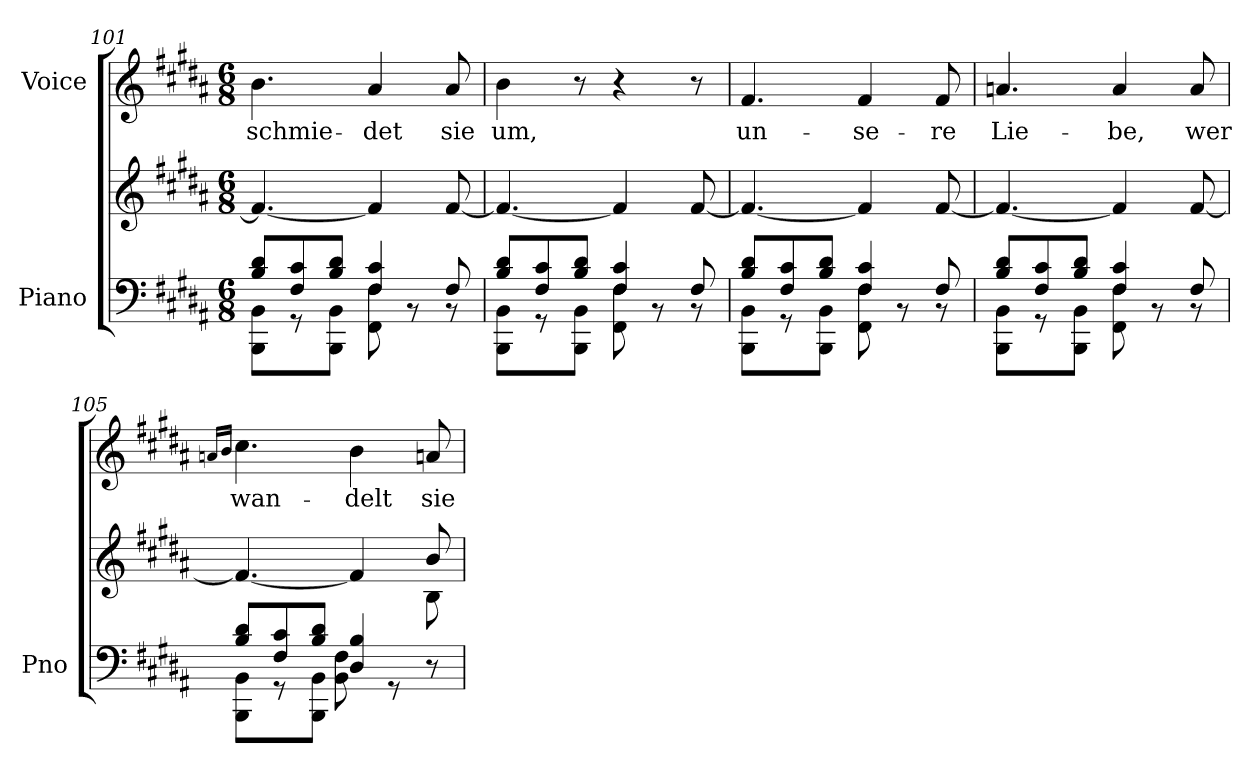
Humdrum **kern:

**kern	**kern	**kern	**text
*part2	*part2	*part1	*part1
*staff3	*staff2	*staff1	*staff1
*I"Piano	*	*I"Voice	*
*I'Pno	*	*	*
*clefF4	*clefG2	*clefG2	*
*k[f#c#g#d#a#]	*k[f#c#g#d#a#]	*k[f#c#g#d#a#]	*
*M6/8	*M6/8	*M6/8	*
=101	=101	=101	=101
*^	*	*	*
8B/ 8d#/L	8BBB\ 8BB\L	4.f#/_	4.b\	schmie-
8F#/ 8c#/	8r	.	.	.
8B/ 8d#/J	8BBB\ 8BB\J	.	.	.
4F#/ 4c#/	8FF#\ 8F#\	4f#/]	4a#/	-det
.	8r	.	.	.
8F#/	8r	[>8f#/	8a#/	sie
=102	=102	=102	=102	=102
8B/ 8d#/L	8BBB\ 8BB\L	4.f#/_	4b\	um,
8F#/ 8c#/	8r	.	.	.
8B/ 8d#/J	8BBB\ 8BB\J	.	8r	.
4F#/ 4c#/	8FF#\ 8F#\	4f#/]	4r	.
.	8r	.	.	.
8F#/	8r	[>8f#/	8r	.
=103	=103	=103	=103	=103
8B/ 8d#/L	8BBB\ 8BB\L	4.f#/_	4.f#/	un-
8F#/ 8c#/	8r	.	.	.
8B/ 8d#/J	8BBB\ 8BB\J	.	.	.
4F#/ 4c#/	8FF#\ 8F#\	4f#/]	4f#/	-se-
.	8r	.	.	.
8F#/	8r	[>8f#/	8f#/	-re
=104	=104	=104	=104	=104
8B/ 8d#/L	8BBB\ 8BB\L	4.f#/_	4.an/	Lie-
8F#/ 8c#/	8r	.	.	.
8B/ 8d#/J	8BBB\ 8BB\J	.	.	.
4F#/ 4c#/	8FF#\ 8F#\	4f#/]	4a/	-be,
.	8r	.	.	.
8F#/	8r	[>8f#/	8a/	wer
=105	=105	=105	=105	=105
.	.	.	16qan/LL	.
.	.	.	16qb/JJ	.
*	*	*^	*	*
8B/ 8d#/L	8BBB\ 8BB\L	4.f#/_	8ryy	4.cc#\	wan-
*	*	*v	*v	*	*
8F#/ 8c#/	8r	.	.	.
8B/ 8d#/J	8BBB\ 8BB\J	.	.	.
4D#/ 4B/	8BB\ 8F#\	4f#/]	4b\	-delt
.	8r	.	.	.
*	*	*^	*	*
8ryy	8r	8b/	8B\	8an/	sie
*v	*v	*	*	*	*
*	*v	*v	*	*
=	=	=	=
*-	*-	*-	*-
